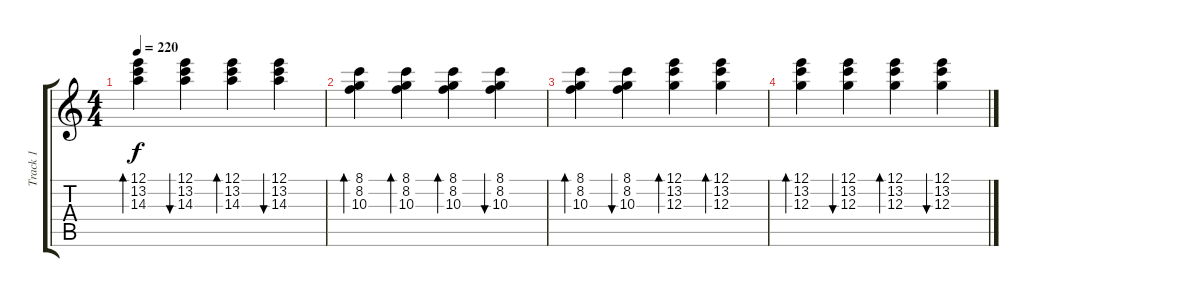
\track ("Track 1" "Track 1") {instrument electricguitarclean}
\staff {score tabs}
\tuning (E4 B3 G3 D3 A2 E2) {hide}
\ts (4 4)
\tempo 220
\clef g2
\ks c
(12.1 13.2 14.3).4{bd 60 dy f} (12.1 13.2 14.3).4{bu 60} (12.1 13.2 14.3).4{bd 60} (12.1 13.2 14.3).4{bu 60} |
(8.1 8.2 10.3).4{bd 60} (8.1 8.2 10.3).4{bd 60} (8.1 8.2 10.3).4{bd 60} (8.1 8.2 10.3).4{bu 60} |
(8.1 8.2 10.3).4{bd 60} (8.1 8.2 10.3).4{bu 60} (12.1 13.2 12.3).4{bd 30} (12.1 13.2 12.3).4{bd 60} |
(12.1 13.2 12.3).4{bd 30} (12.1 13.2 12.3).4{bu 60} (12.1 13.2 12.3).4{bd 60} (12.1 13.2 12.3).4{bu 60}
